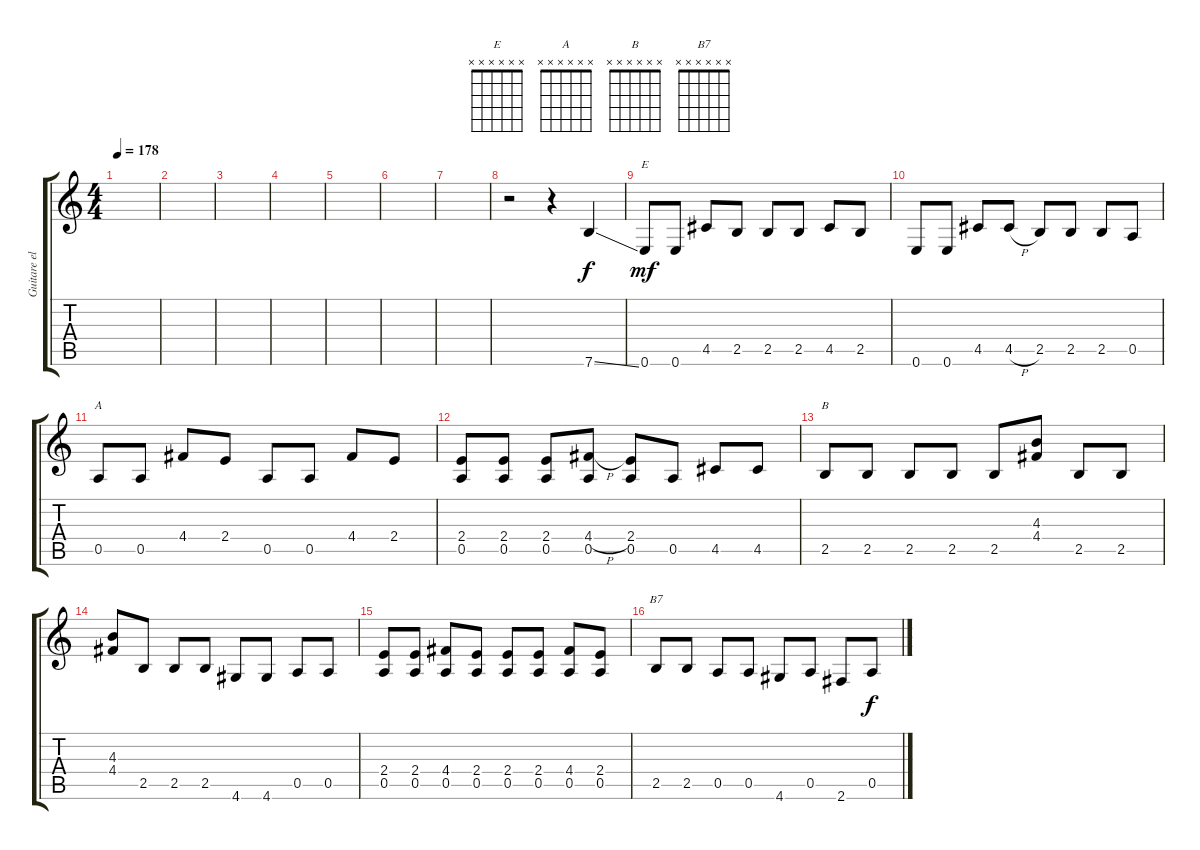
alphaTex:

\track ("Guitare electrique easy" "Guitare el") {instrument acousticguitarsteel}
\staff {score tabs}
\tuning (E4 B3 G3 D3 A2 E2) {hide}
\chord ("E" x x x x x x) {firstfret 0}
\chord ("A" x x x x x x) {firstfret 0}
\chord ("B" x x x x x x) {firstfret 0}
\chord ("B7" x x x x x x) {firstfret 0}
\ts (4 4)
\tempo 178
\clef g2
\ks c
|
|
|
|
|
|
|
r.2 r.4 7.6{ss}.4 |
0.6.8{ch "E" dy mf} 0.6.8 4.5.8 2.5.8 2.5.8 2.5.8 4.5.8 2.5.8 |
0.6.8 0.6.8 4.5.8 4.5{h}.8 2.5.8 2.5.8 2.5.8 0.5.8 |
0.5.8{ch "A"} 0.5.8 4.4.8 2.4.8 0.5.8 0.5.8 4.4.8 2.4.8 |
(2.4 0.5).8 (2.4 0.5).8 (2.4 0.5).8 (4.4{h} 0.5).8 (2.4 0.5).8 0.5.8 4.5.8 4.5.8 |
2.5.8{ch "B"} 2.5.8 2.5.8 2.5.8 2.5.8 (4.3 4.4).8 2.5.8 2.5.8 |
(4.3 4.4).8 2.5.8 2.5.8 2.5.8 4.6.8 4.6.8 0.5.8 0.5.8 |
(2.4 0.5).8 (2.4 0.5).8 (4.4 0.5).8 (2.4 0.5).8 (2.4 0.5).8 (2.4 0.5).8 (4.4 0.5).8 (2.4 0.5).8 |
2.5.8{ch "B7"} 2.5.8 0.5.8 0.5.8 4.6.8 0.5.8 2.6.8 0.5.8{dy f}
